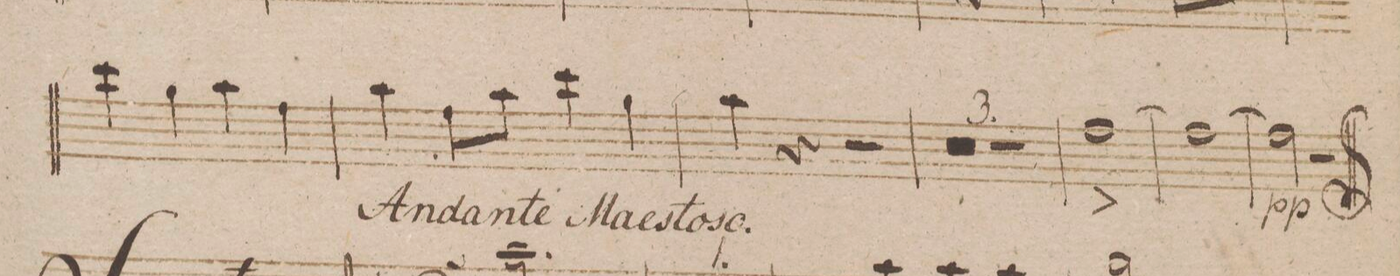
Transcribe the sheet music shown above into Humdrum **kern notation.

**kern	**dynam
*I"Flauto 2do	*
*clefG2	*
*k[b-]	*
*met(c)	*
*M4/4	*
4ccc\	.
4gg\	.
4aa\	.
4ff\	.
=278	=278
4aa\	.
8ff\L	.
8aa\J	.
4ccc\	.
4gg\	.
=279	=279
4aa\	.
4r	.
2r	.
=280	=280
0r	.
=281	=281
=282	=282
1r	.
=283	=283
[1ff^<	.
=284	=284
1ff_	.
=285	=285
2ff\]	pp
2r	.
==	==
*-	*-
